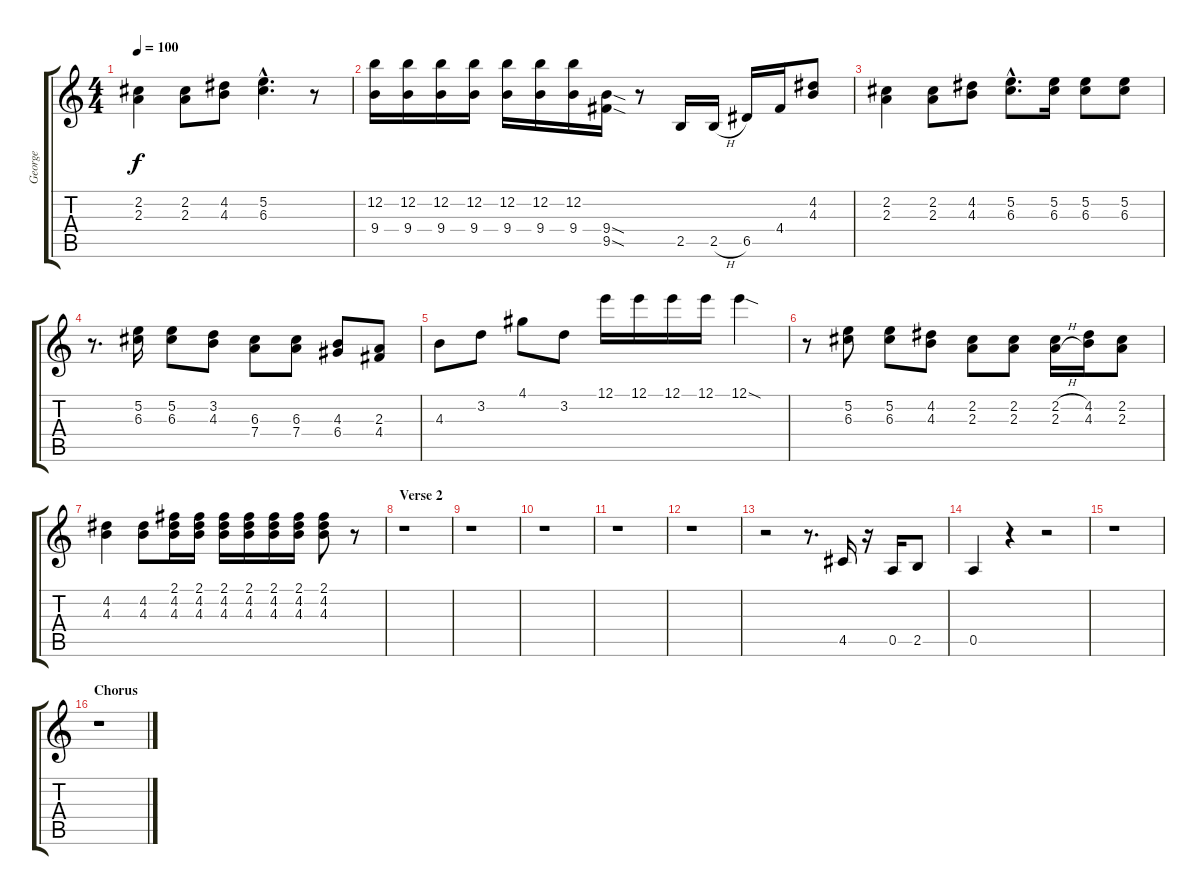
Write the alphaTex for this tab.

\track ("George" "George") {instrument distortionguitar}
\staff {score tabs}
\tuning (E4 B3 G3 D3 A2 E2) {hide}
\ts (4 4)
\tempo 100
\clef g2
\ks c
(2.2 2.3).4{dy f} (2.2 2.3).8 (4.2 4.3).8 (5.2{hac} 6.3{hac}).4{d} r.8 |
(12.2 9.4).16 (12.2 9.4).16 (12.2 9.4).16 (12.2 9.4).16 (12.2 9.4).16 (12.2 9.4).16 (12.2 9.4).16 (9.4{sod} 9.5{sod}).16 r.8 2.5.16 2.5{h}.16 6.5.16 4.4.16 (4.2 4.3).8 |
(2.2 2.3).4 (2.2 2.3).8 (4.2 4.3).8 (5.2{hac} 6.3{hac}).8{d} (5.2 6.3).16 (5.2 6.3).8 (5.2 6.3).8 |
r.8{d} (5.2 6.3).16 (5.2 6.3).8 (3.2 4.3).8 (6.3 7.4).8 (6.3 7.4).8 (4.3 6.4).8 (2.3 4.4).8 |
4.3.8 3.2.8 4.1.8 3.2.8 12.1.16 12.1.16 12.1.16 12.1.16 12.1{sod}.4 |
r.8 (5.2 6.3).8 (5.2 6.3).8 (4.2 4.3).8 (2.2 2.3).8 (2.2 2.3).8 (2.2{h} 2.3{h}).16 (4.2 4.3).16 (2.2 2.3).8 |
(4.2 4.3).4 (4.2 4.3).8 (2.1 4.2 4.3).16 (2.1 4.2 4.3).16 (2.1 4.2 4.3).16 (2.1 4.2 4.3).16 (2.1 4.2 4.3).16 (2.1 4.2 4.3).16 (2.1 4.2 4.3).8 r.8 |
\section ("" "Verse 2")
r.1 |
r.1 |
r.1 |
r.1 |
r.1 |
r.2 r.8{d} 4.5.16 r.16 0.5.16 2.5.8 |
0.5.4 r.4 r.2 |
r.1 |
\section ("" "Chorus")
r.1
